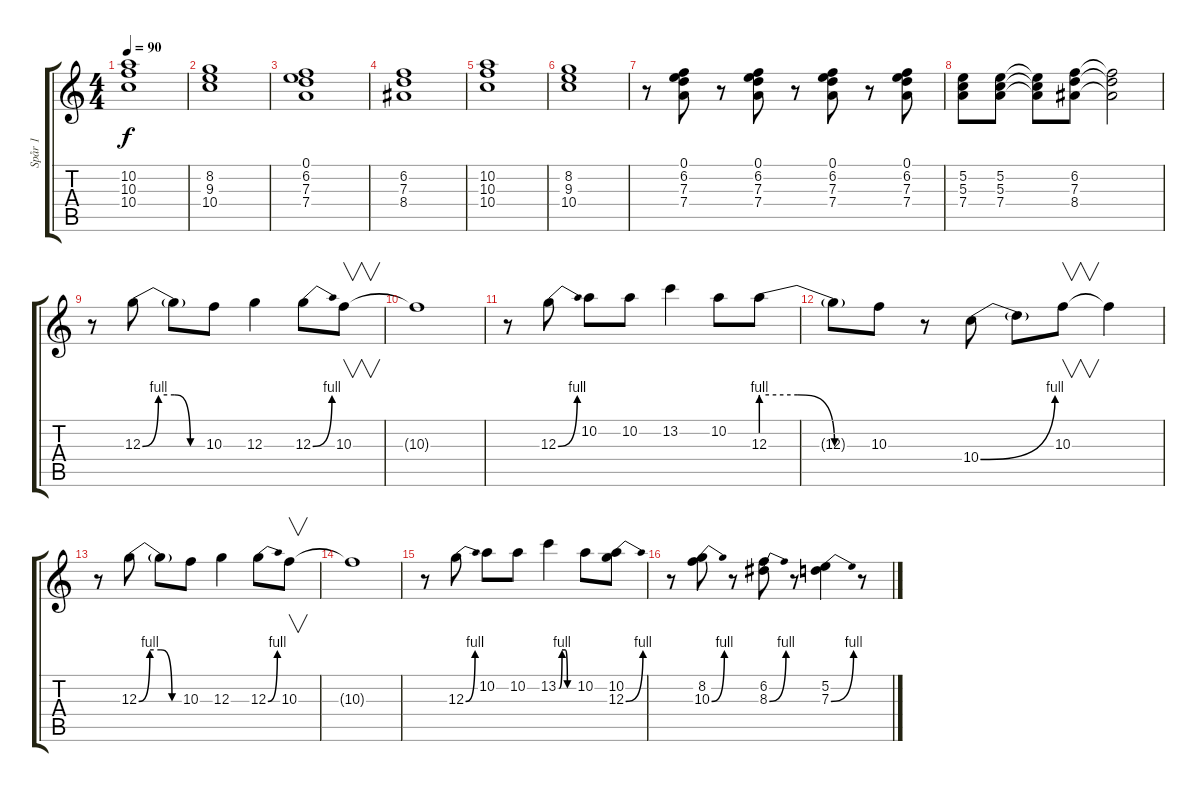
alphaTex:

\track ("Spår 1" "Spår 1") {instrument electricguitarclean}
\staff {score tabs}
\tuning (E4 B3 G3 D3 A2 E2) {hide}
\ts (4 4)
\tempo 90
\clef g2
\ks c
(10.2 10.3 10.4).1{dy f} |
(8.2 9.3 10.4).1 |
(0.1 6.2 7.3 7.4).1 |
(6.2 7.3 8.4).1 |
(10.2 10.3 10.4).1 |
(8.2 9.3 10.4).1 |
r.8 (0.1 6.2 7.3 7.4).8 r.8 (0.1 6.2 7.3 7.4).8 r.8 (0.1 6.2 7.3 7.4).8 r.8 (0.1 6.2 7.3 7.4).8 |
(5.2 5.3 7.4).8 (5.2 5.3 7.4).8 (5.2{t} 5.3{t} 7.4{t}).8 (6.2 7.3 8.4).8 (6.2{t} 7.3{t} 8.4{t}).2 |
r.8 12.3{be (custom 0 0 15 4 30 4 45 0 60 0)}.8 12.3{t}.8 10.3.8 12.3.4 12.3{be (bend 0 0 60 4)}.8 10.3.8{v} |
10.3{t}.1 |
r.8 12.3{be (bend 0 0 60 4)}.8 10.2.8 10.2.8 13.2.4 10.2.8 12.3{be (custom 0 4 20 4 40 0 60 0)}.8 |
12.3{t}.8 10.3.8 r.8 10.4{be (bend 0 0 60 4)}.8 10.4{t}.8 10.3.8{v} 10.3{t}.4 |
r.8 12.3{be (custom 0 0 15 4 30 4 45 0 60 0)}.8 12.3{t}.8 10.3.8 12.3.4 12.3{be (bend 0 0 60 4)}.8 10.3.8{v} |
10.3{t}.1 |
r.8 12.3{be (bend 0 0 60 4)}.8 10.2.8 10.2.8 13.2{be (custom 0 0 4 0 15 4 27 4 36 0 60 0)}.4 10.2.8 (10.2 12.3{be (bend 0 0 60 4)}).8 |
r.8 (8.2 10.3{be (bend 0 0 60 4)}).8 r.8 (6.2 8.3{be (bend 0 0 60 4)}).8 r.8 (5.2 7.3{be (bend 0 0 60 4)}).4 r.8
